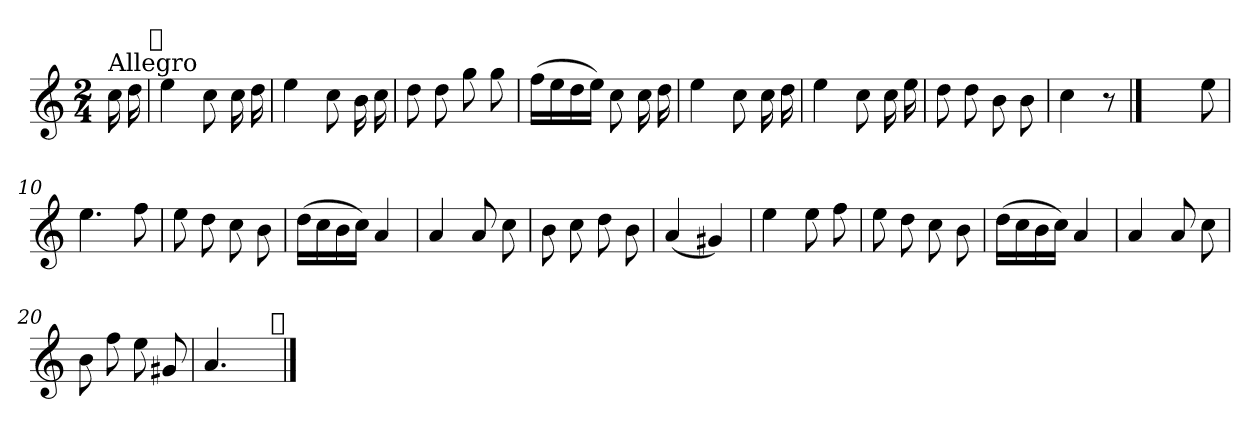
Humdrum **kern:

**kern
*part1
*staff1
*clefG2
*k[]
*C:
*M2/4
=
!LO:TX:a:t=Allegro
16cc\
16dd\
!LO:TX:a:t=𝄋
=1
4ee\
8cc\
16cc\
16dd\
=2
4ee\
8cc\
16b\
16cc\
=3
8dd\
8dd\
8gg\
8gg\
=4
(>16ff\LL
16ee\
16dd\
16ee\JJ)
8cc\
16cc\
16dd\
=5
4ee\
8cc\
16cc\
16dd\
=6
4ee\
8cc\
16cc\
16ee\
=7
8dd\
8dd\
8b\
8b\
!!LO:LB:g=z
=8
4cc\
8r
==9
4.ryy
8ee\
=10
4.ee\
8ff\
=11
8ee\
8dd\
8cc\
8b\
=12
(>16dd\LL
16cc\
16b\
16cc\JJ)
4a/
=13
4a/
8a/
8cc\
=14
8b\
8cc\
8dd\
8b\
=15
(<4a/
4g#X/)
=16
4ee\
8ee\
8ff\
=17
8ee\
8dd\
8cc\
8b\
!!LO:LB:g=z
=18
(>16dd\LL
16cc\
16b\
16cc\JJ)
4a/
=19
4a/
8a/
8cc\
=20
8b\
8ff\
8ee\
8g#X/
=21
4.a/
8ryy
!LO:TX:a:t=𝄋
==
*-
